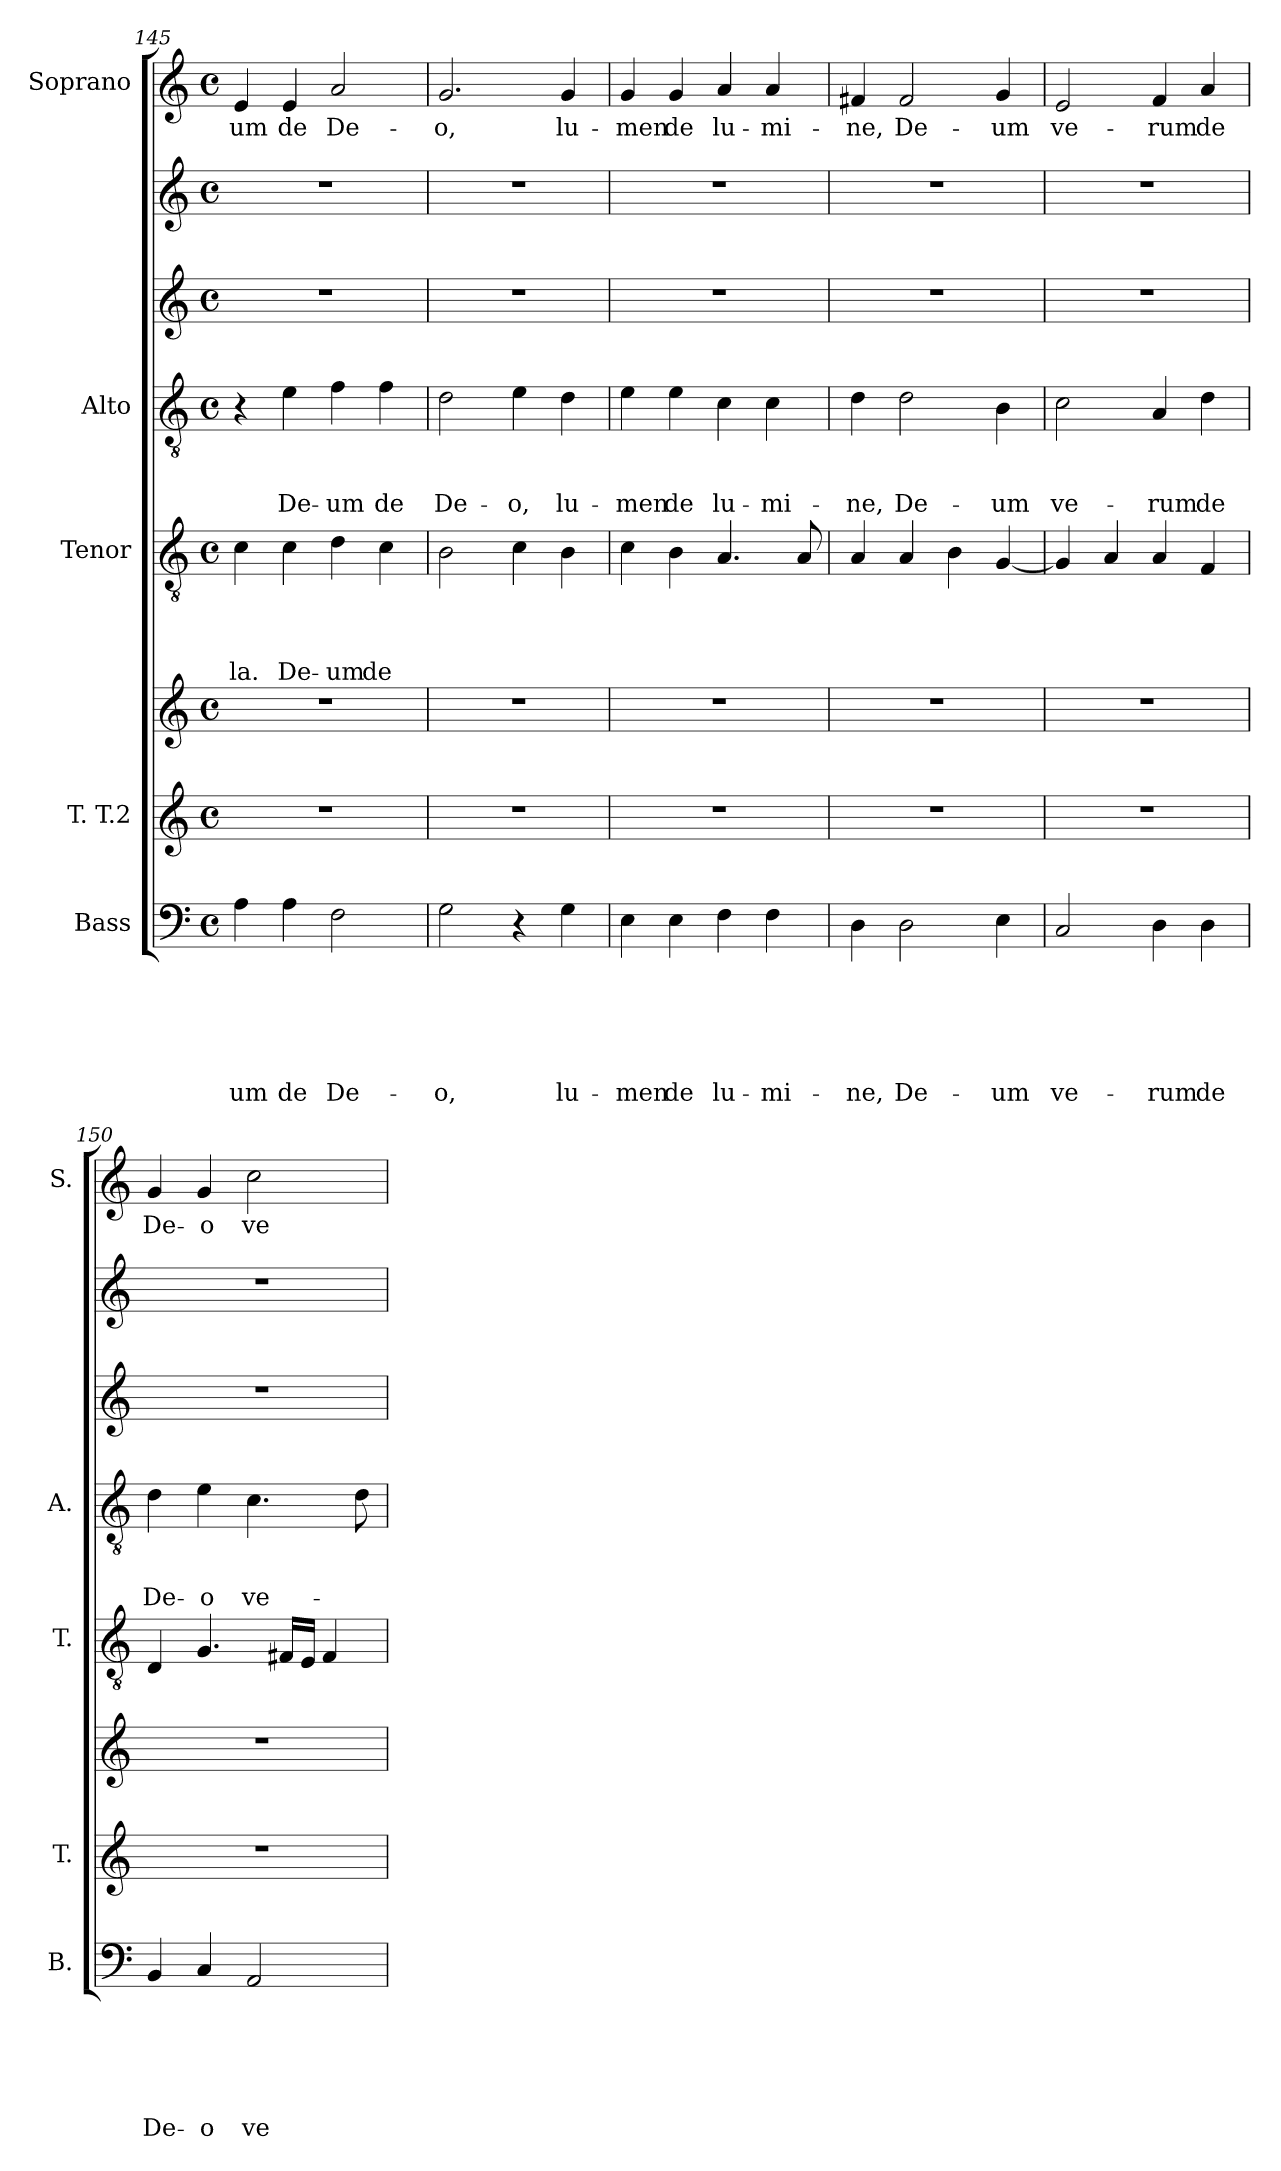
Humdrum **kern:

**kern	**text	**text	**text	**text	**text	**text	**kern	**kern	**kern	**text	**text	**text	**text	**kern	**text	**text	**text	**kern	**kern	**kern	**text
*part7	*part7	*part7	*part7	*part7	*part7	*part7	*part6	*part6	*part5	*part5	*part5	*part5	*part5	*part4	*part4	*part4	*part4	*part3	*part2	*part1	*part1
*staff8	*staff8	*staff8	*staff8	*staff8	*staff8	*staff8	*staff7	*staff6	*staff5	*staff5	*staff5	*staff5	*staff5	*staff4	*staff4	*staff4	*staff4	*staff3	*staff2	*staff1	*staff1
*I"Bass	*	*	*	*	*	*	*I"T. T.2	*	*I"Tenor	*	*	*	*	*I"Alto	*	*	*	*	*	*I"Soprano	*
*I'B.	*	*	*	*	*	*	*I'T.	*	*I'T.	*	*	*	*	*I'A.	*	*	*	*	*	*I'S.	*
!!LO:LB:g=z
*clefF4	*	*	*	*	*	*	*clefG2	*clefG2	*clefGv2	*	*	*	*	*clefGv2	*	*	*	*clefG2	*clefG2	*clefG2	*
*k[]	*	*	*	*	*	*	*k[]	*k[]	*k[]	*	*	*	*	*k[]	*	*	*	*k[]	*k[]	*k[]	*
*C:	*	*	*	*	*	*	*C:	*C:	*C:	*	*	*	*	*C:	*	*	*	*C:	*C:	*C:	*
*M4/4	*	*	*	*	*	*	*M4/4	*M4/4	*M4/4	*	*	*	*	*M4/4	*	*	*	*M4/4	*M4/4	*M4/4	*
*met(c)	*	*	*	*	*	*	*met(c)	*met(c)	*met(c)	*	*	*	*	*met(c)	*	*	*	*met(c)	*met(c)	*met(c)	*
=145	=145	=145	=145	=145	=145	=145	=145	=145	=145	=145	=145	=145	=145	=145	=145	=145	=145	=145	=145	=145	=145
!	!	!	!	!	!	!LO:LY:b	!	!	!	!	!	!	!LO:LY:b	!	!	!	!	!	!	!	!LO:LY:b
4A\	.	.	.	.	.	-um	1r	1r	4c\	.	.	.	-la.	4r	.	.	.	1r	1r	4e/	-um
!	!	!	!	!	!	!LO:LY:b	!	!	!	!	!	!	!LO:LY:b	!	!	!	!LO:LY:b	!	!	!	!LO:LY:b
4A\	.	.	.	.	.	de	.	.	4c\	.	.	.	De-	4e\	.	.	De-	.	.	4e/	de
!	!	!	!	!	!	!LO:LY:b	!	!	!	!	!	!	!LO:LY:b	!	!	!	!LO:LY:b	!	!	!	!LO:LY:b
2F\	.	.	.	.	.	De-	.	.	4d\	.	.	.	-um	4f\	.	.	-um	.	.	2a/	De-
!	!	!	!	!	!	!	!	!	!	!	!	!	!LO:LY:b	!	!	!	!LO:LY:b	!	!	!	!
.	.	.	.	.	.	.	.	.	4c\	.	.	.	de	4f\	.	.	de	.	.	.	.
=146	=146	=146	=146	=146	=146	=146	=146	=146	=146	=146	=146	=146	=146	=146	=146	=146	=146	=146	=146	=146	=146
!	!	!	!	!	!	!LO:LY:b	!	!	!	!	!	!	!	!	!	!	!LO:LY:b	!	!	!	!LO:LY:b
2G\	.	.	.	.	.	-o,	1r	1r	2B\	.	.	.	.	2d\	.	.	De-	1r	1r	2.g/	-o,
!	!	!	!	!	!	!	!	!	!	!	!	!	!	!	!	!	!LO:LY:b	!	!	!	!
4r	.	.	.	.	.	.	.	.	4c\	.	.	.	.	4e\	.	.	-o,	.	.	.	.
!	!	!	!	!	!	!LO:LY:b	!	!	!	!	!	!	!	!	!	!	!LO:LY:b	!	!	!	!LO:LY:b
4G\	.	.	.	.	.	lu-	.	.	4B\	.	.	.	.	4d\	.	.	lu-	.	.	4g/	lu-
=147	=147	=147	=147	=147	=147	=147	=147	=147	=147	=147	=147	=147	=147	=147	=147	=147	=147	=147	=147	=147	=147
!	!	!	!	!	!	!LO:LY:b	!	!	!	!	!	!	!	!	!	!	!LO:LY:b	!	!	!	!LO:LY:b
4E\	.	.	.	.	.	-men	1r	1r	4c\	.	.	.	.	4e\	.	.	-men	1r	1r	4g/	-men
!	!	!	!	!	!	!LO:LY:b	!	!	!	!	!	!	!	!	!	!	!LO:LY:b	!	!	!	!LO:LY:b
4E\	.	.	.	.	.	de	.	.	4B\	.	.	.	.	4e\	.	.	de	.	.	4g/	de
!	!	!	!	!	!	!LO:LY:b	!	!	!	!	!	!	!	!	!	!	!LO:LY:b	!	!	!	!LO:LY:b
4F\	.	.	.	.	.	lu-	.	.	4.A/	.	.	.	.	4c\	.	.	lu-	.	.	4a/	lu-
!	!	!	!	!	!	!LO:LY:b	!	!	!	!	!	!	!	!	!	!	!LO:LY:b	!	!	!	!LO:LY:b
4F\	.	.	.	.	.	-mi-	.	.	.	.	.	.	.	4c\	.	.	-mi-	.	.	4a/	-mi-
.	.	.	.	.	.	.	.	.	8A/	.	.	.	.	.	.	.	.	.	.	.	.
=148	=148	=148	=148	=148	=148	=148	=148	=148	=148	=148	=148	=148	=148	=148	=148	=148	=148	=148	=148	=148	=148
!	!	!	!	!	!	!LO:LY:b	!	!	!	!	!	!	!	!	!	!	!LO:LY:b	!	!	!	!LO:LY:b
4D\	.	.	.	.	.	-ne,	1r	1r	4A/	.	.	.	.	4d\	.	.	-ne,	1r	1r	4f#X/	-ne,
!	!	!	!	!	!	!LO:LY:b	!	!	!	!	!	!	!	!	!	!	!LO:LY:b	!	!	!	!LO:LY:b
2D\	.	.	.	.	.	De-	.	.	4A/	.	.	.	.	2d\	.	.	De-	.	.	2f#/	De-
.	.	.	.	.	.	.	.	.	4B\	.	.	.	.	.	.	.	.	.	.	.	.
!	!	!	!	!	!	!LO:LY:b	!	!	!	!	!	!	!	!	!	!	!LO:LY:b	!	!	!	!LO:LY:b
4E\	.	.	.	.	.	-um	.	.	[<4G/	.	.	.	.	4B\	.	.	-um	.	.	4g/	-um
!!LO:LB:g=z
=149	=149	=149	=149	=149	=149	=149	=149	=149	=149	=149	=149	=149	=149	=149	=149	=149	=149	=149	=149	=149	=149
!	!	!	!	!	!	!LO:LY:b	!	!	!	!	!	!	!	!	!	!	!LO:LY:b	!	!	!	!LO:LY:b
2C/	.	.	.	.	.	ve-	1r	1r	4G/]	.	.	.	.	2c\	.	.	ve-	1r	1r	2e/	ve-
.	.	.	.	.	.	.	.	.	4A/	.	.	.	.	.	.	.	.	.	.	.	.
!	!	!	!	!	!	!LO:LY:b	!	!	!	!	!	!	!	!	!	!	!LO:LY:b	!	!	!	!LO:LY:b
4D\	.	.	.	.	.	-rum	.	.	4A/	.	.	.	.	4A/	.	.	-rum	.	.	4f/	-rum
!	!	!	!	!	!	!LO:LY:b	!	!	!	!	!	!	!	!	!	!	!LO:LY:b	!	!	!	!LO:LY:b
4D\	.	.	.	.	.	de	.	.	4F/	.	.	.	.	4d\	.	.	de	.	.	4a/	de
=150	=150	=150	=150	=150	=150	=150	=150	=150	=150	=150	=150	=150	=150	=150	=150	=150	=150	=150	=150	=150	=150
!	!	!	!	!	!	!LO:LY:b	!	!	!	!	!	!	!	!	!	!	!LO:LY:b	!	!	!	!LO:LY:b
4BB/	.	.	.	.	.	De-	1r	1r	4D/	.	.	.	.	4d\	.	.	De-	1r	1r	4g/	De-
!	!	!	!	!	!	!LO:LY:b	!	!	!	!	!	!	!	!	!	!	!LO:LY:b	!	!	!	!LO:LY:b
4C/	.	.	.	.	.	-o	.	.	4.G/	.	.	.	.	4e\	.	.	-o	.	.	4g/	-o
!	!	!	!	!	!	!LO:LY:b	!	!	!	!	!	!	!	!	!	!	!LO:LY:b	!	!	!	!LO:LY:b
2AA/	.	.	.	.	.	ve-	.	.	.	.	.	.	.	4.c\	.	.	ve-	.	.	2cc\	ve-
.	.	.	.	.	.	.	.	.	16F#X/LL	.	.	.	.	.	.	.	.	.	.	.	.
.	.	.	.	.	.	.	.	.	16E/JJ	.	.	.	.	.	.	.	.	.	.	.	.
.	.	.	.	.	.	.	.	.	4F#/	.	.	.	.	.	.	.	.	.	.	.	.
.	.	.	.	.	.	.	.	.	.	.	.	.	.	8d\	.	.	.	.	.	.	.
=	=	=	=	=	=	=	=	=	=	=	=	=	=	=	=	=	=	=	=	=	=
*-	*-	*-	*-	*-	*-	*-	*-	*-	*-	*-	*-	*-	*-	*-	*-	*-	*-	*-	*-	*-	*-
